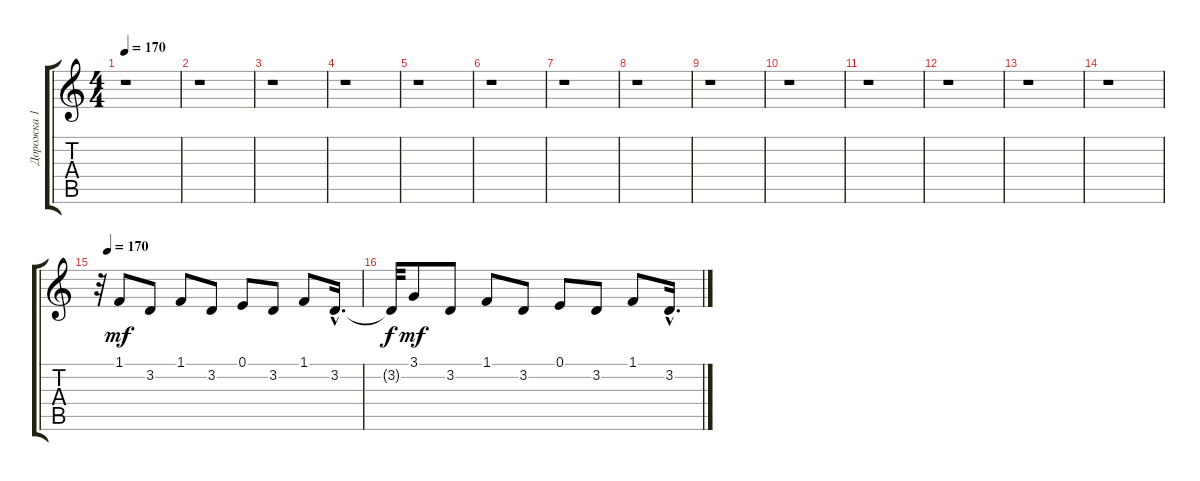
\track ("Дорожка 1" "Дорожка 1") {instrument marimba}
\staff {score tabs}
\tuning (E4 B3 G3 D3 A2 E2) {hide}
\ts (4 4)
\tempo 170
\clef g2
\ks c
r.1{dy f} |
r.1 |
r.1 |
r.1 |
r.1 |
r.1 |
r.1 |
r.1 |
r.1 |
r.1 |
r.1 |
r.1 |
r.1 |
r.1 |
\tempo (170 0.03125)
r.32 1.1.8{dy mf} 3.2.8 1.1.8 3.2.8 0.1.8 3.2.8 1.1.8 3.2{hac}.16{d} |
3.2{t}.32{dy f} 3.1.8{dy mf} 3.2.8 1.1.8 3.2.8 0.1.8 3.2.8 1.1.8 3.2{hac}.16{d}
